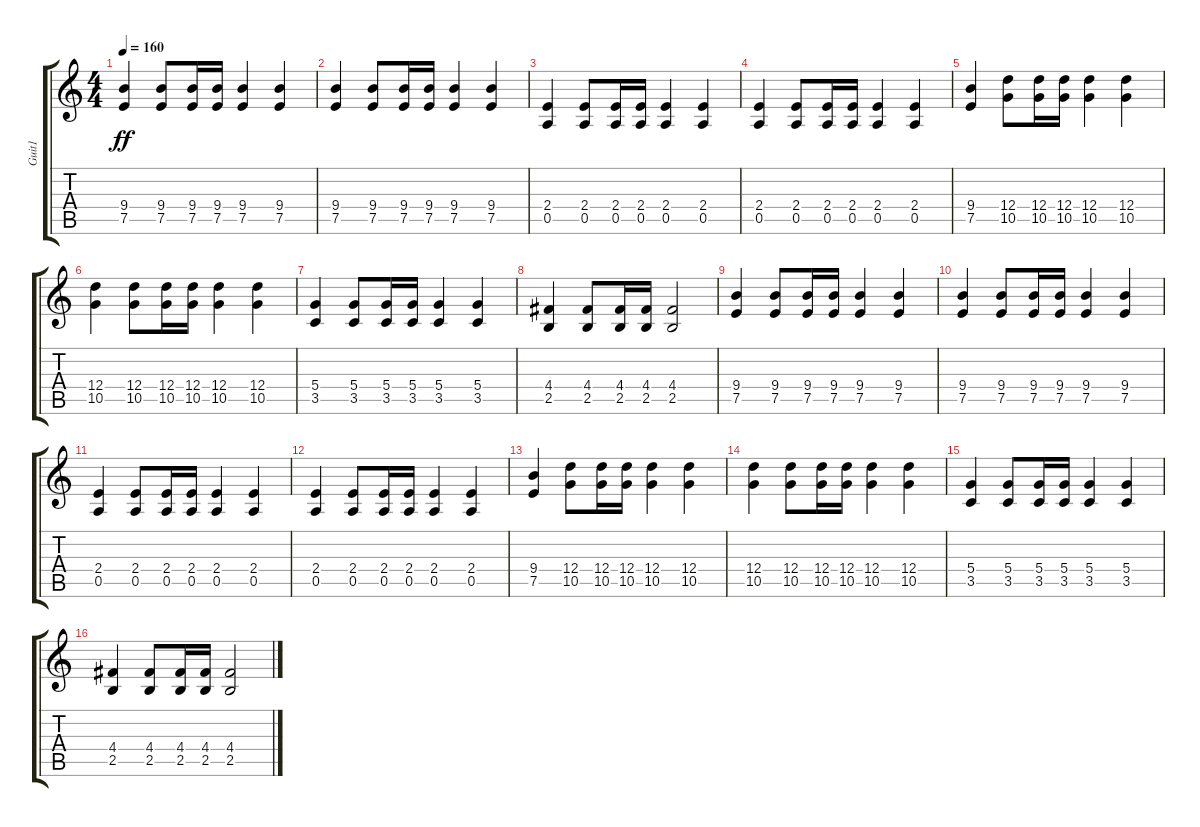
\track ("Guit1" "Guit1") {instrument overdrivenguitar}
\staff {score tabs}
\tuning (E4 B3 G3 D3 A2 E2) {hide}
\ts (4 4)
\tempo 160
\clef g2
\ks c
(9.4 7.5).4{dy ff} (9.4 7.5).8 (9.4 7.5).16 (9.4 7.5).16 (9.4 7.5).4 (9.4 7.5).4 |
(9.4 7.5).4 (9.4 7.5).8 (9.4 7.5).16 (9.4 7.5).16 (9.4 7.5).4 (9.4 7.5).4 |
(2.4 0.5).4 (2.4 0.5).8 (2.4 0.5).16 (2.4 0.5).16 (2.4 0.5).4 (2.4 0.5).4 |
(2.4 0.5).4 (2.4 0.5).8 (2.4 0.5).16 (2.4 0.5).16 (2.4 0.5).4 (2.4 0.5).4 |
(9.4 7.5).4 (12.4 10.5).8 (12.4 10.5).16 (12.4 10.5).16 (12.4 10.5).4 (12.4 10.5).4 |
(12.4 10.5).4 (12.4 10.5).8 (12.4 10.5).16 (12.4 10.5).16 (12.4 10.5).4 (12.4 10.5).4 |
(5.4 3.5).4 (5.4 3.5).8 (5.4 3.5).16 (5.4 3.5).16 (5.4 3.5).4 (5.4 3.5).4 |
(4.4 2.5).4 (4.4 2.5).8 (4.4 2.5).16 (4.4 2.5).16 (4.4 2.5).2 |
(9.4 7.5).4 (9.4 7.5).8 (9.4 7.5).16 (9.4 7.5).16 (9.4 7.5).4 (9.4 7.5).4 |
(9.4 7.5).4 (9.4 7.5).8 (9.4 7.5).16 (9.4 7.5).16 (9.4 7.5).4 (9.4 7.5).4 |
(2.4 0.5).4 (2.4 0.5).8 (2.4 0.5).16 (2.4 0.5).16 (2.4 0.5).4 (2.4 0.5).4 |
(2.4 0.5).4 (2.4 0.5).8 (2.4 0.5).16 (2.4 0.5).16 (2.4 0.5).4 (2.4 0.5).4 |
(9.4 7.5).4 (12.4 10.5).8 (12.4 10.5).16 (12.4 10.5).16 (12.4 10.5).4 (12.4 10.5).4 |
(12.4 10.5).4 (12.4 10.5).8 (12.4 10.5).16 (12.4 10.5).16 (12.4 10.5).4 (12.4 10.5).4 |
(5.4 3.5).4 (5.4 3.5).8 (5.4 3.5).16 (5.4 3.5).16 (5.4 3.5).4 (5.4 3.5).4 |
(4.4 2.5).4 (4.4 2.5).8 (4.4 2.5).16 (4.4 2.5).16 (4.4 2.5).2
